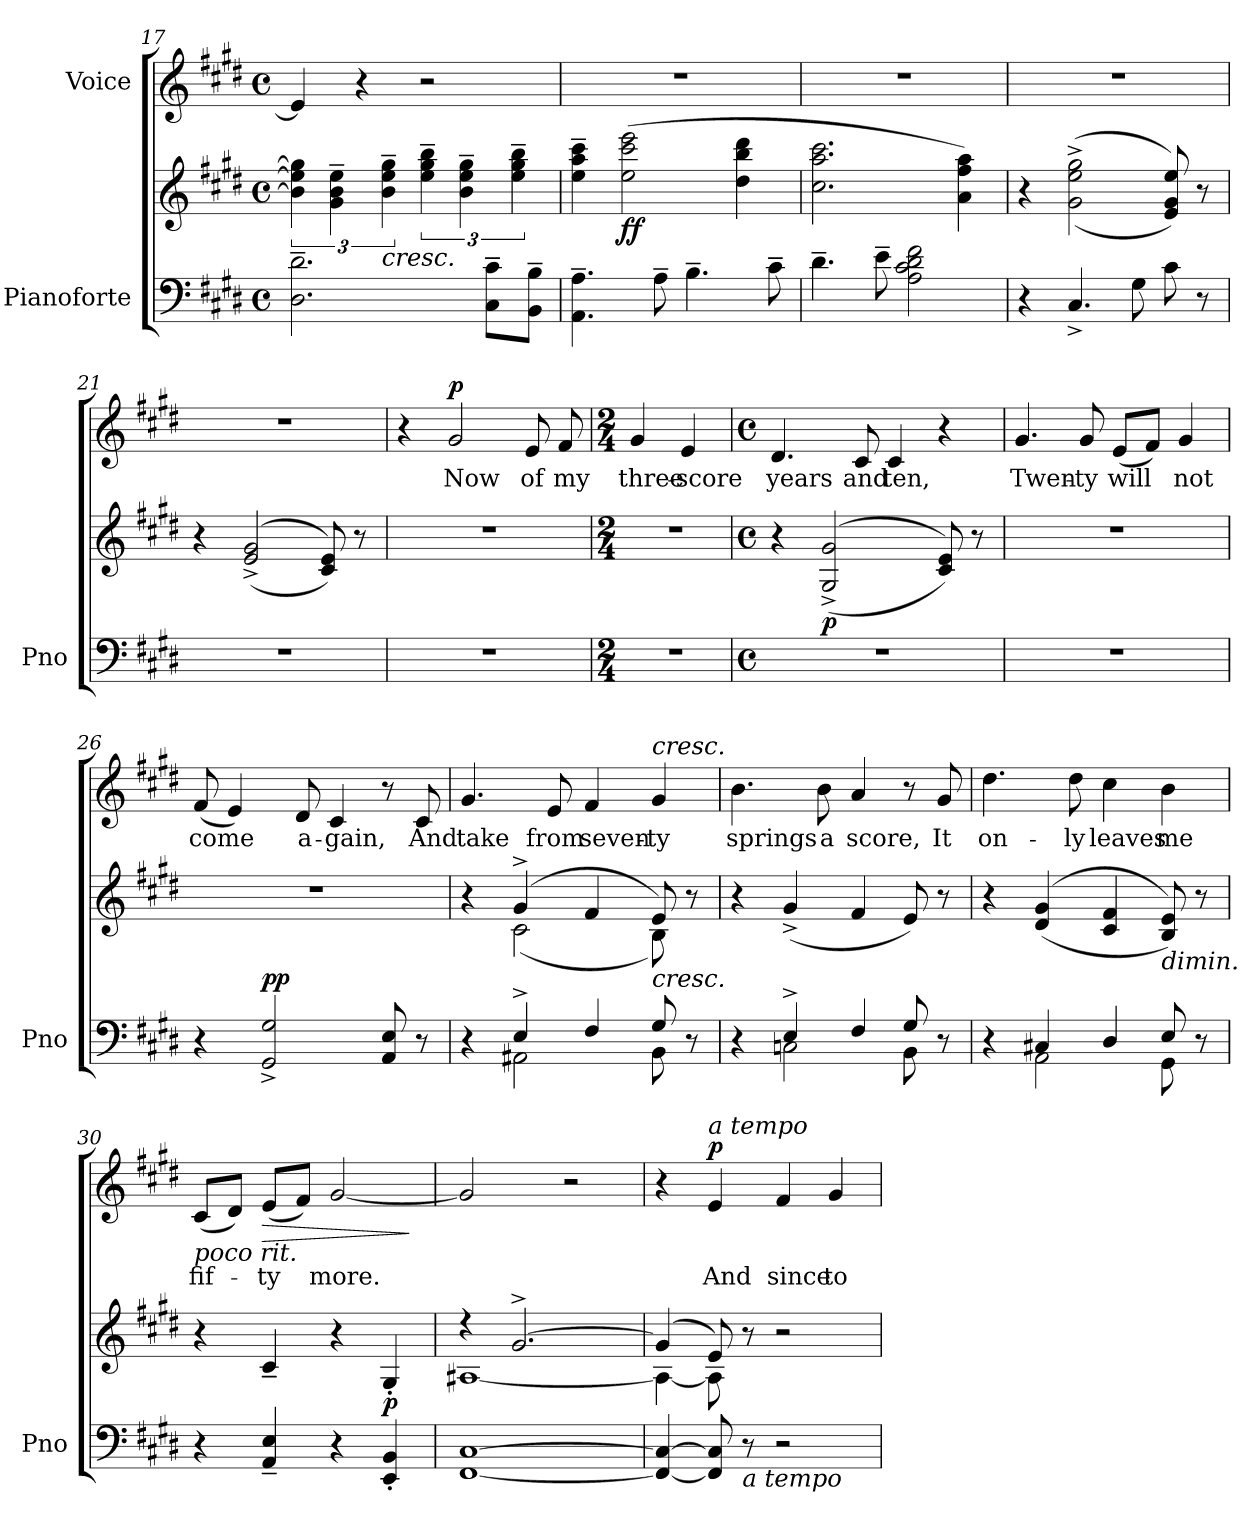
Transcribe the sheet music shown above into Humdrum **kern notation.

**kern	**kern	**dynam	**kern	**text	**dynam
*part2	*part2	*part2	*part1	*part1	*part1
*staff3	*staff2	*staff2/3	*staff1	*staff1	*staff1
*I"Pianoforte	*	*	*I"Voice	*	*
*I'Pno	*	*	*	*	*
!!LO:LB:g=z
*clefF4	*clefG2	*	*clefG2	*	*
*k[f#c#g#d#]	*k[f#c#g#d#]	*	*k[f#c#g#d#]	*	*
*M4/4	*M4/4	*	*M4/4	*	*
*met(c)	*met(c)	*	*met(c)	*	*
=17	=17	=17	=17	=17	=17
2.D#\~ 2.d#\~	6b\] 6ee\] 6gg#\]	.	4e/]	.	.
.	6g#\~ 6b\~ 6ee\~	.	.	.	.
.	.	.	4r	.	.
!	!LO:TX:b:i:t=cresc.	!	!	!	!
.	6b\~ 6ee\~ 6gg#\~	.	.	.	.
.	6ee\~ 6gg#\~ 6bb\~	.	2r	.	.
.	6b\~ 6ee\~ 6gg#\~	.	.	.	.
8C#\~ 8c#\~L	.	.	.	.	.
.	6ee\~ 6gg#\~ 6bb\~	.	.	.	.
8BB\~ 8B\~J	.	.	.	.	.
=18	=18	=18	=18	=18	=18
4.AA\~ 4.A\~	4ee\~ 4aa\~ 4ccc#\~	.	1r	.	.
!	!	!LO:DY:b	!	!	!
.	(2ee\ 2ccc#\ 2eee\	ff	.	.	.
8A~\	.	.	.	.	.
4.B~\	.	.	.	.	.
.	4dd#\ 4bb\ 4ddd#\	.	.	.	.
8c#~\	.	.	.	.	.
=19	=19	=19	=19	=19	=19
4.d#~\	2.cc#\ 2.aa\ 2.ccc#\	.	1r	.	.
8e~\	.	.	.	.	.
2A\ 2c#\ 2d#\ 2f#\	.	.	.	.	.
.	4a\ 4ff#\ 4aa\)	.	.	.	.
!!LO:LB:g=z
=20	=20	=20	=20	=20	=20
4r	4r	.	1r	.	.
!	!	!LO:DY:b	!	!	!
!	!	!LO:DY:n=1:b	!	!	!
4.C#^/	(<(2g#\^ 2ee\^ 2gg#\^	other-dynamics f	.	.	.
8G#\	.	.	.	.	.
8c#\	8e/ 8g#/ 8ee/))	.	.	.	.
8r	8r	.	.	.	.
=21	=21	=21	=21	=21	=21
1r	4r	.	1r	.	.
.	(>(2e/^> 2g#/^>	.	.	.	.
.	8c#/ 8e/))	.	.	.	.
.	8r	.	.	.	.
=22	=22	=22	=22	=22	=22
1r	1r	.	4r	.	.
!	!	!	!	!LO:LY:b	!LO:DY:a
.	.	.	2g#/	Now	p
!	!	!	!	!LO:LY:b	!
.	.	.	8e/	of	.
!	!	!	!	!LO:LY:b	!
.	.	.	8f#/	my	.
=23	=23	=23	=23	=23	=23
*M2/4	*M2/4	*	*M2/4	*	*
!	!	!	!	!LO:LY:b	!
2r	2r	.	4g#/	three-	.
!	!	!	!	!LO:LY:b	!
.	.	.	4e/	-score	.
!!LO:PB:g=z
=24	=24	=24	=24	=24	=24
*M4/4	*M4/4	*	*M4/4	*	*
*met(c)	*met(c)	*	*met(c)	*	*
!	!	!	!	!LO:LY:b	!
1r	4r	.	4.d#/	years	.
!	!	!LO:DY:b	!	!	!
.	(>(2G#/^> 2g#/^>	p	.	.	.
!	!	!	!	!LO:LY:b	!
.	.	.	8c#/	and	.
!	!	!	!	!LO:LY:b	!
.	.	.	4c#/	ten,	.
.	8c#/ 8e/))	.	4r	.	.
.	8r	.	.	.	.
=25	=25	=25	=25	=25	=25
!	!	!	!	!LO:LY:b	!
1r	1r	.	4.g#/	Twen-	.
!	!	!	!	!LO:LY:b	!
.	.	.	8g#/	-ty	.
!	!	!	!	!LO:LY:b	!
.	.	.	(8e/L	will	.
.	.	.	8f#/J)	.	.
!	!	!	!	!LO:LY:b	!
.	.	.	4g#/	not	.
=26	=26	=26	=26	=26	=26
!	!	!	!	!LO:LY:b	!
4r	1r	.	(8f#/	come	.
.	.	.	4e/)	.	.
!	!	!LO:DY:a=2	!	!	!
2GG#/^> 2G#/^>	.	pp	.	.	.
!	!	!	!	!LO:LY:b	!
.	.	.	8d#/	a-	.
!	!	!	!	!LO:LY:b	!
.	.	.	4c#/	-gain,	.
8AA/ 8E/	.	.	8r	.	.
!	!	!	!	!LO:LY:b	!
8r	.	.	8c#/	And	.
!!LO:LB:g=z
=27	=27	=27	=27	=27	=27
*^	*^	*	*	*	*
!	!	!	!	!	!	!LO:LY:b	!
4r	4ryy	4r	4ryy	.	4.g#/	take	.
4E^/	2AA#X\	(4g#^/	(2c#\	.	.	.	.
!	!	!	!	!	!	!LO:LY:b	!
.	.	.	.	.	8e/	from	.
!	!	!	!	!	!	!LO:LY:b	!
4F#/	.	4f#/	.	.	4f#/	seven-	.
!	!	!	!	!	!LO:TX:a:i:t=cresc.	!	!
!	!	!LO:TX:b:i:t=cresc.	!	!	!	!	!
!	!	!	!	!	!	!LO:LY:b	!
8G#/	8BB\	8e/)	8B\)	.	4g#/	-ty	.
8r	8ryy	8r	8ryy	.	.	.	.
=28	=28	=28	=28	=28	=28	=28	=28
!	!	!	!	!	!	!LO:LY:b	!
*	*	*v	*v	*	*	*	*
4r	4ryy	4r	.	4.b\	springs	.
4E^/	2Cn\	(>4g#^>/	.	.	.	.
!	!	!	!	!	!LO:LY:b	!
.	.	.	.	8b\	a	.
!	!	!	!	!	!LO:LY:b	!
4F#/	.	4f#/	.	4a/	score,	.
8G#/	8BB\	8e/)	.	8r	.	.
!	!	!	!	!	!LO:LY:b	!
8r	8ryy	8r	.	8g#/	It	.
=29	=29	=29	=29	=29	=29	=29
!	!	!	!	!	!LO:LY:b	!
4r	4ryy	4r	.	4.dd#\	on-	.
4C#X/	2AA\	(>(4d#/ 4g#/	.	.	.	.
!	!	!	!	!	!LO:LY:b	!
.	.	.	.	8dd#\	-ly	.
!	!	!	!	!	!LO:LY:b	!
4D#/	.	4c#/ 4f#/	.	4cc#\	leaves	.
!	!	!LO:TX:b:i:t=dimin.	!	!	!	!
!	!	!	!	!	!LO:LY:b	!
8E/	8GG#\	8B/ 8e/))	.	4b\	me	.
8r	8ryy	8r	.	.	.	.
!!LO:LB:g=z
=30	=30	=30	=30	=30	=30	=30
!	!	!	!	!LO:TX:b:i:t=poco rit.	!	!
!LO:TX:b:i:t=poco rit.	!	!	!	!	!	!
!	!	!	!	!	!LO:LY:b	!
*v	*v	*	*	*	*	*
4r	4r	.	(8c#/L	fif-	.
.	.	.	8d#/J)	.	.
!	!	!	!	!LO:LY:b	!LO:HP:b
4AA/~ 4E/~	4c#~/	.	(8e/L	-ty	>
.	.	.	8f#/J)	.	.
!	!	!	!	!LO:LY:b	!
4r	4r	.	[2g#/	more.	.
!	!	!LO:DY:b	!	!	!
4EE/' 4BB/'	4G#'/	p	.	.	.
.	.	.	.	.	]
=31	=31	=31	=31	=31	=31
*	*^	*	*	*	*
[1FF# [1C#	4r	[1A#X	.	2g#/]	.	.
.	[2.g#^/	.	.	.	.	.
.	.	.	.	2r	.	.
=32	=32	=32	=32	=32	=32	=32
4FF#/_ 4C#/_	(4g#/]	4A#\_	.	4r	.	.
!	!	!	!	!LO:TX:a:i:t=a tempo	!	!
!	!	!	!	!	!LO:LY:b	!LO:DY:a
8FF#/] 8C#/]	8e/)	8A#\]	.	4e/	And	p
!LO:TX:b:i:t=a tempo	!	!	!	!	!	!
8r	8r	8ryy	.	.	.	.
!	!	!	!	!	!LO:LY:b	!
2r	2r	2ryy	.	4f#/	since	.
!	!	!	!	!	!LO:LY:b	!
.	.	.	.	4g#/	to	.
*	*v	*v	*	*	*	*
=	=	=	=	=	=
*-	*-	*-	*-	*-	*-
